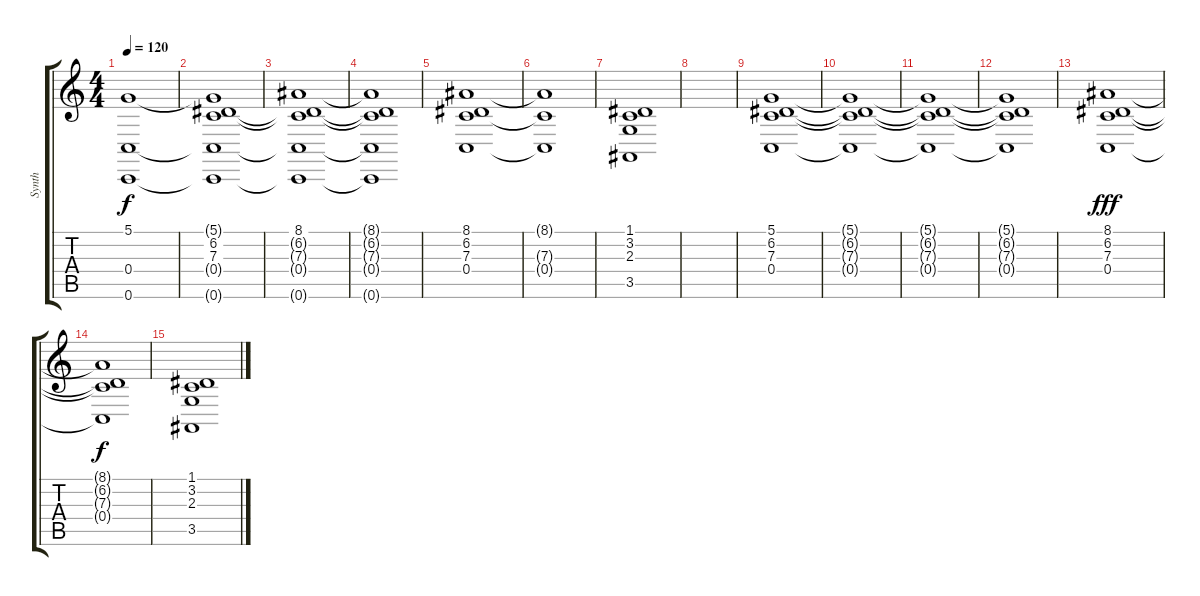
\track ("Synth" "Synth") {instrument synthstrings1}
\staff {score tabs}
\tuning (D4 A3 F3 C3 G2 C2) {hide}
\ts (4 4)
\tempo 120
\clef g2
\ks c
(5.1 0.4{t} 0.6{t}).1{dy f} |
(5.1{t} 6.2{t} 7.3{t} 0.4{t} 0.6{t}).1 |
(8.1 6.2{t} 7.3{t} 0.4{t} 0.6{t}).1 |
(8.1{t} 6.2{t} 7.3{t} 0.4{t} 0.6{t}).1 |
(8.1 6.2 7.3 0.4).1 |
(8.1{t} 7.3{t} 0.4{t}).1 |
(1.1 3.2 2.3 3.5).1 |
|
(5.1 6.2 7.3 0.4).1 |
(5.1{t} 6.2{t} 7.3{t} 0.4{t}).1 |
(5.1{t} 6.2{t} 7.3{t} 0.4{t}).1 |
(5.1{t} 6.2{t} 7.3{t} 0.4{t}).1 |
(8.1 6.2 7.3 0.4).1{dy fff} |
(8.1{t} 6.2{t} 7.3{t} 0.4{t}).1{dy f} |
(1.1 3.2 2.3 3.5).1
